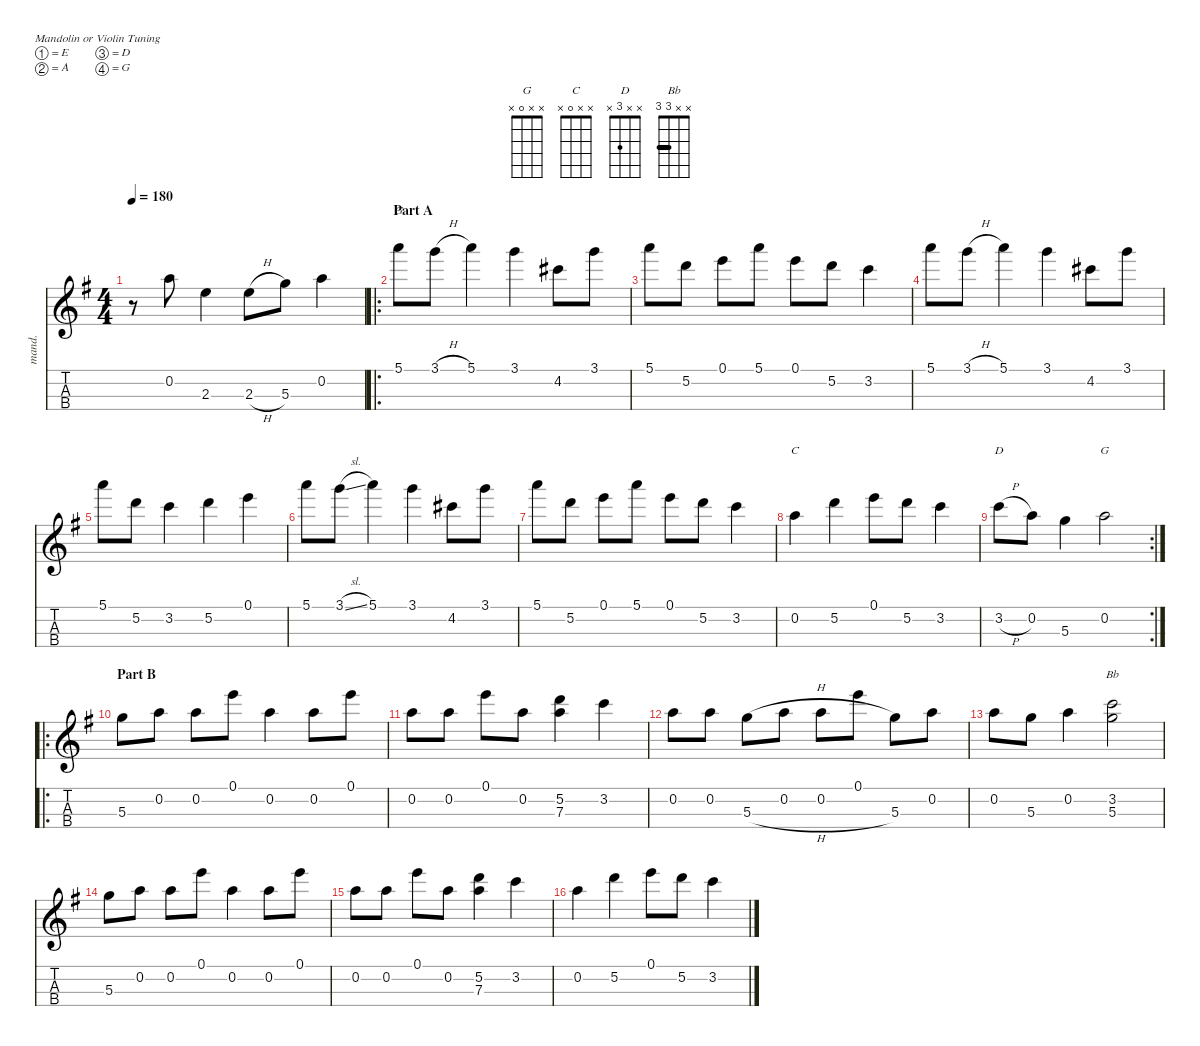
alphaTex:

\defaultSystemsLayout 4
\hideDynamics
\bracketExtendMode nobrackets
\track ("Mandolina" "mand.") {instrument banjo}
\staff {score tabs}
\tuning (E5 A4 D4 G3)
\displaytranspose 12
\chord ("G" 3 x x x) {showfingering false}
\chord ("C" x x 0 x) {showfingering false}
\chord ("D" x x 3 x) {showfingering false}
\chord ("G" x x 0 x) {showfingering false}
\chord ("Bb" x x 3 3) {showfingering false barre 3}
\ts (4 4)
\tempo 180
\clef g2
\ks g
r.8{dy mf instrument banjo beam Down} 0.2{acc forcenatural}.8{beam Down} 2.3{acc forcenatural}.4{beam Down} 2.3{h acc forcenatural}.8{beam Down} 5.3{acc forcenatural}.8{beam Down} 0.2{acc forcenatural}.4{beam Down} |
\ro
\section ("" "Part A")
5.1{acc forcenatural}.8{ch "G" beam Down} 3.1{h acc forcenatural}.8{beam Down} 5.1{acc forcenatural}.4{beam Down} 3.1{acc forcenatural}.4{beam Down} 4.2{acc #}.8{beam Down} 3.1{acc forcenatural}.8{beam Down} |
5.1{acc forcenatural}.8{beam Down} 5.2{acc forcenatural}.8{beam Down} 0.1{acc forcenatural}.8{beam Down} 5.1{acc forcenatural}.8{beam Down} 0.1{acc forcenatural}.8{beam Down} 5.2{acc forcenatural}.8{beam Down} 3.2{acc forcenatural}.4{beam Down} |
5.1{acc forcenatural}.8{beam Down} 3.1{h acc forcenatural}.8{beam Down} 5.1{acc forcenatural}.4{beam Down} 3.1{acc forcenatural}.4{beam Down} 4.2{acc #}.8{beam Down} 3.1{acc forcenatural}.8{beam Down} |
5.1{acc forcenatural}.8{beam Down} 5.2{acc forcenatural}.8{beam Down} 3.2{acc forcenatural}.4{beam Down} 5.2{acc forcenatural}.4{beam Down} 0.1{acc forcenatural}.4{beam Down} |
5.1{acc forcenatural}.8{beam Down} 3.1{sl acc forcenatural}.8{beam Down} 5.1{acc forcenatural}.4{beam Down} 3.1{acc forcenatural}.4{beam Down} 4.2{acc #}.8{beam Down} 3.1{acc forcenatural}.8{beam Down} |
5.1{acc forcenatural}.8{beam Down} 5.2{acc forcenatural}.8{beam Down} 0.1{acc forcenatural}.8{beam Down} 5.1{acc forcenatural}.8{beam Down} 0.1{acc forcenatural}.8{beam Down} 5.2{acc forcenatural}.8{beam Down} 3.2{acc forcenatural}.4{beam Down} |
0.2{acc forcenatural}.4{ch "C" beam Down} 5.2{acc forcenatural}.4{beam Down} 0.1{acc forcenatural}.8{beam Down} 5.2{acc forcenatural}.8{beam Down} 3.2{acc forcenatural}.4{beam Down} |
\rc 2
3.2{h acc forcenatural}.8{ch "D" beam Down} 0.2{acc forcenatural}.8{beam Down} 5.3{acc forcenatural}.4{beam Down} 0.2{acc forcenatural}.2{ch "G" beam Down} |
\ro
\section ("" "Part B")
5.3{acc forcenatural}.8{beam Down} 0.2{acc forcenatural}.8{beam Down} 0.2{acc forcenatural}.8{beam Down} 0.1{acc forcenatural}.8{beam Down} 0.2{acc forcenatural}.4{beam Down} 0.2{acc forcenatural}.8{beam Down} 0.1{acc forcenatural}.8{beam Down} |
0.2{acc forcenatural}.8{beam Down} 0.2{acc forcenatural}.8{beam Down} 0.1{acc forcenatural}.8{beam Down} 0.2{acc forcenatural}.8{beam Down} (5.2{acc forcenatural} 7.3{acc forcenatural}).4{beam Down} 3.2{acc forcenatural}.4{beam Down} |
0.2{acc forcenatural}.8{beam Down} 0.2{acc forcenatural}.8{beam Down} 5.3{h acc forcenatural}.8{beam Down} 0.2{acc forcenatural}.8{beam Down} 0.2{acc forcenatural}.8{beam Down} 0.1{acc forcenatural}.8{beam Down} 5.3{acc forcenatural}.8{beam Down} 0.2{acc forcenatural}.8{beam Down} |
0.2{acc forcenatural}.8{beam Down} 5.3{acc forcenatural}.8{beam Down} 0.2{acc forcenatural}.4{beam Down} (3.2{acc forcenatural} 5.3{acc forcenatural}).2{ch "Bb" beam Down} |
\scale
0.277635 5.3{acc forcenatural}.8{beam Down} 0.2{acc forcenatural}.8{beam Down} 0.2{acc forcenatural}.8{beam Down} 0.1{acc forcenatural}.8{beam Down} 0.2{acc forcenatural}.4{beam Down} 0.2{acc forcenatural}.8{beam Down} 0.1{acc forcenatural}.8{beam Down} |
\scale
0.203992 0.2{acc forcenatural}.8{beam Down} 0.2{acc forcenatural}.8{beam Down} 0.1{acc forcenatural}.8{beam Down} 0.2{acc forcenatural}.8{beam Down} (5.2{acc forcenatural} 7.3{acc forcenatural}).4{beam Down} 3.2{acc forcenatural}.4{beam Down} |
\scale
0.272208 0.2{acc forcenatural}.4{beam Down} 5.2{acc forcenatural}.4{beam Down} 0.1{acc forcenatural}.8{beam Down} 5.2{acc forcenatural}.8{beam Down} 3.2{acc forcenatural}.4{beam Down}
